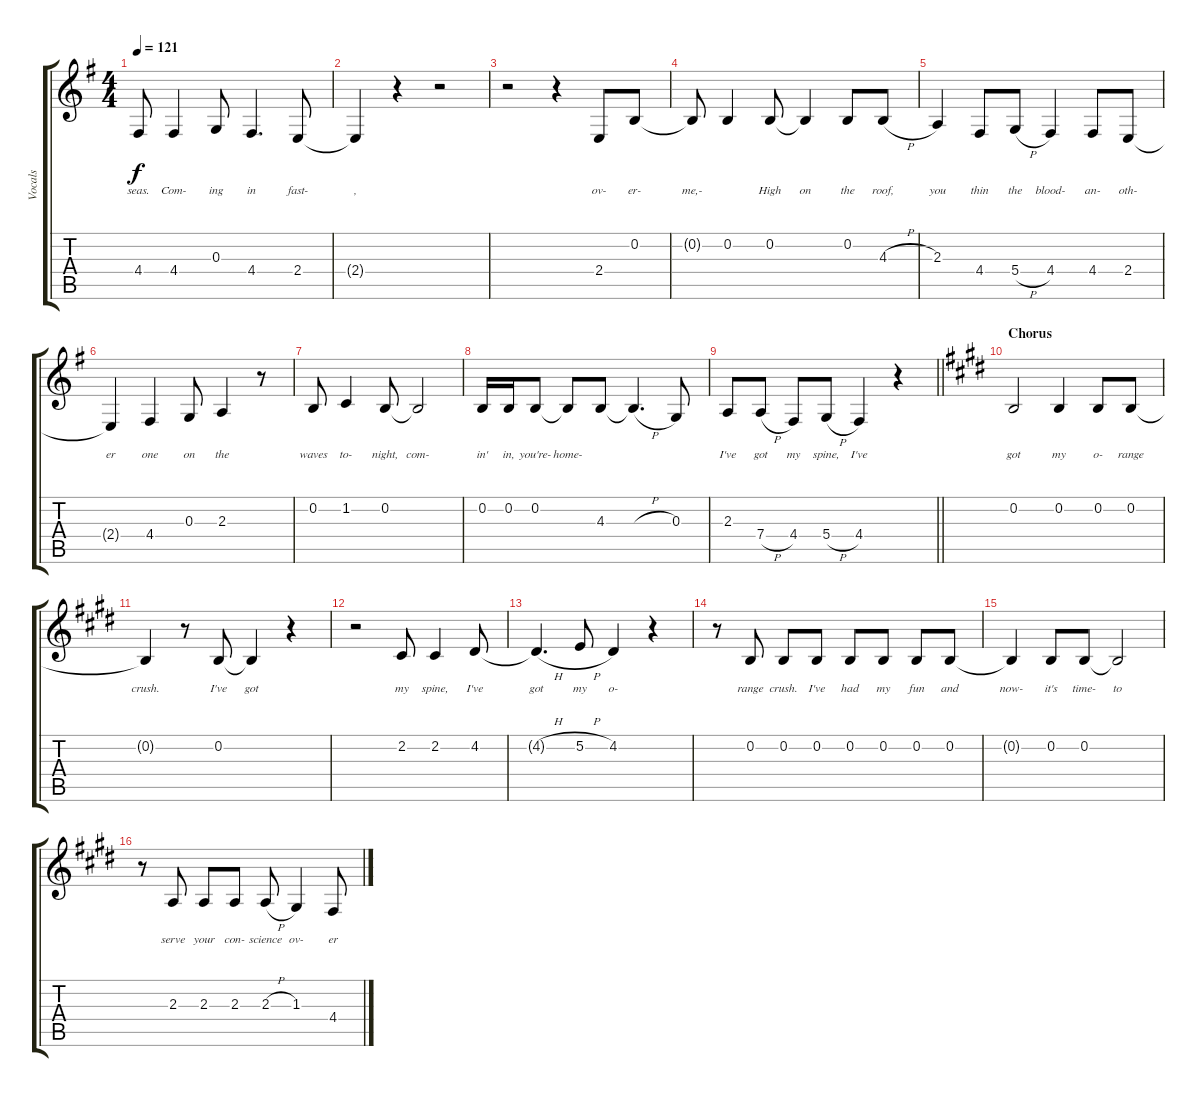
\track ("Vocals" "Vocals") {instrument trumpet}
\staff {score tabs}
\tuning (E4 B3 G3 D3 A2 E2) {hide}
\ts (4 4)
\tempo 121
\clef g2
\ks g
4.4{t}.8{lyrics (0 "seas.") lyrics (1 "") lyrics (2 "") lyrics (3 "") lyrics (4 "") dy f} 4.4.4{lyrics (0 "Com-") lyrics (1 "") lyrics (2 "") lyrics (3 "") lyrics (4 "")} 0.3.8{lyrics (0 "ing") lyrics (1 "") lyrics (2 "") lyrics (3 "") lyrics (4 "")} 4.4.4{d lyrics (0 "in") lyrics (1 "") lyrics (2 "") lyrics (3 "") lyrics (4 "")} 2.4.8{lyrics (0 "fast-") lyrics (1 "") lyrics (2 "") lyrics (3 "") lyrics (4 "")} |
2.4{t}.4{lyrics (0 ",") lyrics (1 "") lyrics (2 "") lyrics (3 "") lyrics (4 "")} r.4 r.2 |
r.2 r.4 2.4.8{lyrics (0 "ov-") lyrics (1 "") lyrics (2 "") lyrics (3 "") lyrics (4 "")} 0.2.8{lyrics (0 "er-") lyrics (1 "") lyrics (2 "") lyrics (3 "") lyrics (4 "")} |
0.2{t}.8{lyrics (0 "me,-") lyrics (1 "") lyrics (2 "") lyrics (3 "") lyrics (4 "")} 0.2.4{lyrics (0 "") lyrics (1 "") lyrics (2 "") lyrics (3 "") lyrics (4 "")} 0.2.8{lyrics (0 "High") lyrics (1 "") lyrics (2 "") lyrics (3 "") lyrics (4 "")} 0.2{t}.4{lyrics (0 "on") lyrics (1 "") lyrics (2 "") lyrics (3 "") lyrics (4 "")} 0.2.8{lyrics (0 "the") lyrics (1 "") lyrics (2 "") lyrics (3 "") lyrics (4 "")} 4.3{h}.8{lyrics (0 "roof,") lyrics (1 "") lyrics (2 "") lyrics (3 "") lyrics (4 "")} |
2.3.4{lyrics (0 "you") lyrics (1 "") lyrics (2 "") lyrics (3 "") lyrics (4 "")} 4.4.8{lyrics (0 "thin") lyrics (1 "") lyrics (2 "") lyrics (3 "") lyrics (4 "")} 5.4{h}.8{lyrics (0 "the") lyrics (1 "") lyrics (2 "") lyrics (3 "") lyrics (4 "")} 4.4.4{lyrics (0 "blood-") lyrics (1 "") lyrics (2 "") lyrics (3 "") lyrics (4 "")} 4.4.8{lyrics (0 "an-") lyrics (1 "") lyrics (2 "") lyrics (3 "") lyrics (4 "")} 2.4.8{lyrics (0 "oth-") lyrics (1 "") lyrics (2 "") lyrics (3 "") lyrics (4 "")} |
2.4{t}.4{lyrics (0 "er") lyrics (1 "") lyrics (2 "") lyrics (3 "") lyrics (4 "")} 4.4.4{lyrics (0 "one") lyrics (1 "") lyrics (2 "") lyrics (3 "") lyrics (4 "")} 0.3.8{lyrics (0 "on") lyrics (1 "") lyrics (2 "") lyrics (3 "") lyrics (4 "")} 2.3.4{lyrics (0 "the") lyrics (1 "") lyrics (2 "") lyrics (3 "") lyrics (4 "")} r.8 |
0.2.8{lyrics (0 "waves") lyrics (1 "") lyrics (2 "") lyrics (3 "") lyrics (4 "")} 1.2.4{lyrics (0 "to-") lyrics (1 "") lyrics (2 "") lyrics (3 "") lyrics (4 "")} 0.2.8{lyrics (0 "night,") lyrics (1 "") lyrics (2 "") lyrics (3 "") lyrics (4 "")} 0.2{t}.2{lyrics (0 "com-") lyrics (1 "") lyrics (2 "") lyrics (3 "") lyrics (4 "")} |
0.2.16{lyrics (0 "in'") lyrics (1 "") lyrics (2 "") lyrics (3 "") lyrics (4 "")} 0.2.16{lyrics (0 "in,") lyrics (1 "") lyrics (2 "") lyrics (3 "") lyrics (4 "")} 0.2.8{lyrics (0 "you're-") lyrics (1 "") lyrics (2 "") lyrics (3 "") lyrics (4 "")} 0.2{t}.8{lyrics (0 "home-") lyrics (1 "") lyrics (2 "") lyrics (3 "") lyrics (4 "")} 4.3.8{lyrics (0 "") lyrics (1 "") lyrics (2 "") lyrics (3 "") lyrics (4 "")} 4.3{h t}.4{d lyrics (0 "") lyrics (1 "") lyrics (2 "") lyrics (3 "") lyrics (4 "")} 0.3.8{lyrics (0 "") lyrics (1 "") lyrics (2 "") lyrics (3 "") lyrics (4 "")} |
\barLineRight lightlight
2.3.8{lyrics (0 "I've") lyrics (1 "") lyrics (2 "") lyrics (3 "") lyrics (4 "")} 7.4{h}.8{lyrics (0 "got") lyrics (1 "") lyrics (2 "") lyrics (3 "") lyrics (4 "")} 4.4.8{lyrics (0 "my") lyrics (1 "") lyrics (2 "") lyrics (3 "") lyrics (4 "")} 5.4{h}.8{lyrics (0 "spine,") lyrics (1 "") lyrics (2 "") lyrics (3 "") lyrics (4 "")} 4.4.4{lyrics (0 "I've") lyrics (1 "") lyrics (2 "") lyrics (3 "") lyrics (4 "")} r.4 |
\section ("" "Chorus")
\ks e
0.2.2{lyrics (0 "got") lyrics (1 "") lyrics (2 "") lyrics (3 "") lyrics (4 "")} 0.2.4{lyrics (0 "my") lyrics (1 "") lyrics (2 "") lyrics (3 "") lyrics (4 "")} 0.2.8{lyrics (0 "o-") lyrics (1 "") lyrics (2 "") lyrics (3 "") lyrics (4 "")} 0.2.8{lyrics (0 "range") lyrics (1 "") lyrics (2 "") lyrics (3 "") lyrics (4 "")} |
0.2{t}.4{lyrics (0 "crush.") lyrics (1 "") lyrics (2 "") lyrics (3 "") lyrics (4 "")} r.8 0.2.8{lyrics (0 "I've") lyrics (1 "") lyrics (2 "") lyrics (3 "") lyrics (4 "")} 0.2{t}.4{lyrics (0 "got") lyrics (1 "") lyrics (2 "") lyrics (3 "") lyrics (4 "")} r.4 |
r.2 2.2.8{lyrics (0 "my") lyrics (1 "") lyrics (2 "") lyrics (3 "") lyrics (4 "")} 2.2.4{lyrics (0 "spine,") lyrics (1 "") lyrics (2 "") lyrics (3 "") lyrics (4 "")} 4.2.8{lyrics (0 "I've") lyrics (1 "") lyrics (2 "") lyrics (3 "") lyrics (4 "")} |
4.2{h t}.4{d lyrics (0 "got") lyrics (1 "") lyrics (2 "") lyrics (3 "") lyrics (4 "")} 5.2{h}.8{lyrics (0 "my") lyrics (1 "") lyrics (2 "") lyrics (3 "") lyrics (4 "")} 4.2.4{lyrics (0 "o-") lyrics (1 "") lyrics (2 "") lyrics (3 "") lyrics (4 "")} r.4 |
r.8 0.2.8{lyrics (0 "range") lyrics (1 "") lyrics (2 "") lyrics (3 "") lyrics (4 "")} 0.2.8{lyrics (0 "crush.") lyrics (1 "") lyrics (2 "") lyrics (3 "") lyrics (4 "")} 0.2.8{lyrics (0 "I've") lyrics (1 "") lyrics (2 "") lyrics (3 "") lyrics (4 "")} 0.2.8{lyrics (0 "had") lyrics (1 "") lyrics (2 "") lyrics (3 "") lyrics (4 "")} 0.2.8{lyrics (0 "my") lyrics (1 "") lyrics (2 "") lyrics (3 "") lyrics (4 "")} 0.2.8{lyrics (0 "fun") lyrics (1 "") lyrics (2 "") lyrics (3 "") lyrics (4 "")} 0.2.8{lyrics (0 "and") lyrics (1 "") lyrics (2 "") lyrics (3 "") lyrics (4 "")} |
0.2{t}.4{lyrics (0 "now-") lyrics (1 "") lyrics (2 "") lyrics (3 "") lyrics (4 "")} 0.2.8{lyrics (0 "it's") lyrics (1 "") lyrics (2 "") lyrics (3 "") lyrics (4 "")} 0.2.8{lyrics (0 "time-") lyrics (1 "") lyrics (2 "") lyrics (3 "") lyrics (4 "")} 0.2{t}.2{lyrics (0 "to") lyrics (1 "") lyrics (2 "") lyrics (3 "") lyrics (4 "")} |
r.8 2.3.8{lyrics (0 "serve") lyrics (1 "") lyrics (2 "") lyrics (3 "") lyrics (4 "")} 2.3.8{lyrics (0 "your") lyrics (1 "") lyrics (2 "") lyrics (3 "") lyrics (4 "")} 2.3.8{lyrics (0 "con-") lyrics (1 "") lyrics (2 "") lyrics (3 "") lyrics (4 "")} 2.3{h}.8{lyrics (0 "science") lyrics (1 "") lyrics (2 "") lyrics (3 "") lyrics (4 "")} 1.3.4{lyrics (0 "ov-") lyrics (1 "") lyrics (2 "") lyrics (3 "") lyrics (4 "")} 4.4.8{lyrics (0 "er") lyrics (1 "") lyrics (2 "") lyrics (3 "") lyrics (4 "")}
